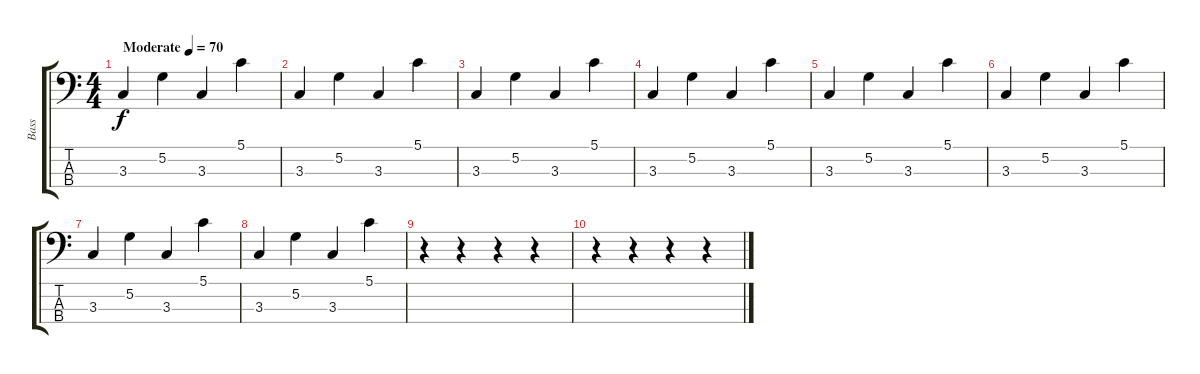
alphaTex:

\track ("Bass" "Bass") {instrument contrabass}
\staff {score tabs}
\tuning (G2 D2 A1 E1) {hide}
\ts (4 4)
\tempo (70 "Moderate")
\clef f4
\ks c
3.3.4{dy f instrument contrabass} 5.2.4 3.3.4 5.1.4 |
3.3.4 5.2.4 3.3.4 5.1.4 |
3.3.4 5.2.4 3.3.4 5.1.4 |
3.3.4 5.2.4 3.3.4 5.1.4 |
3.3.4 5.2.4 3.3.4 5.1.4 |
3.3.4 5.2.4 3.3.4 5.1.4 |
3.3.4 5.2.4 3.3.4 5.1.4 |
3.3.4 5.2.4 3.3.4 5.1.4 |
r.4 r.4 r.4 r.4 |
r.4 r.4 r.4 r.4
